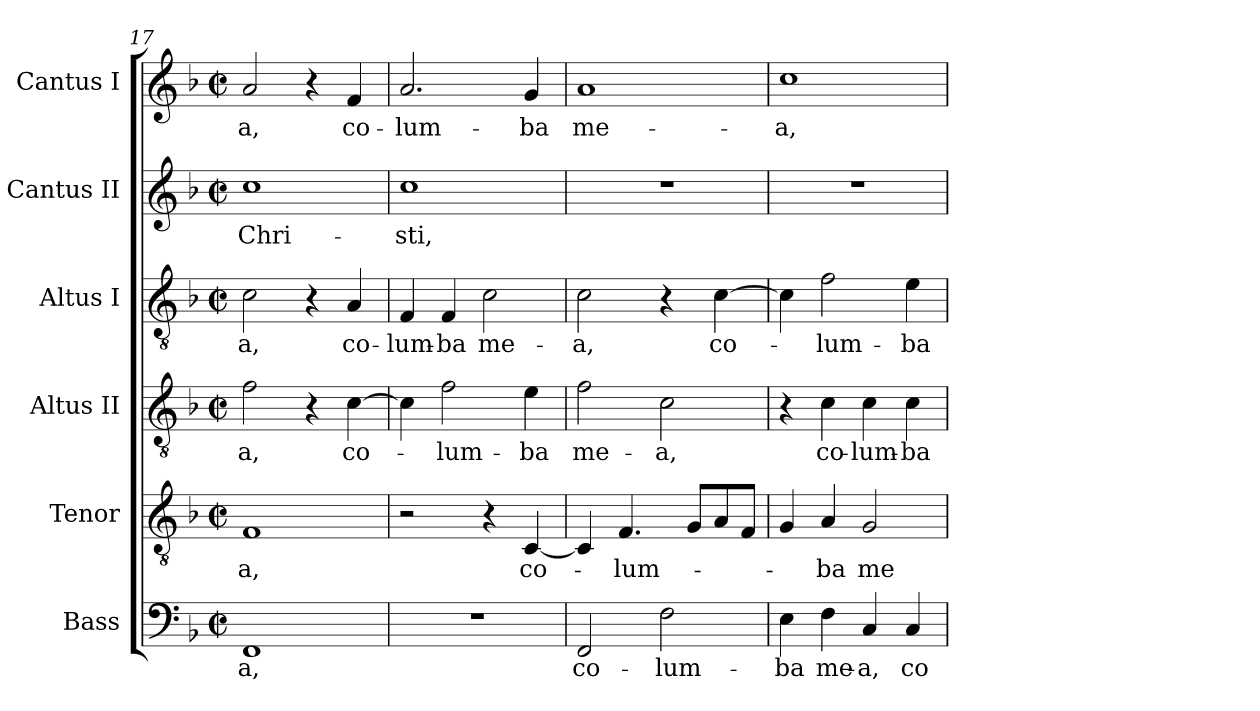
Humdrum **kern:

**kern	**text	**kern	**text	**kern	**text	**kern	**text	**kern	**text	**kern	**text
*part6	*part6	*part5	*part5	*part4	*part4	*part3	*part3	*part2	*part2	*part1	*part1
*staff6	*staff6	*staff5	*staff5	*staff4	*staff4	*staff3	*staff3	*staff2	*staff2	*staff1	*staff1
*I"Bass	*	*I"Tenor	*	*I"Altus II	*	*I"Altus I	*	*I"Cantus II	*	*I"Cantus I	*
*I'B.	*	*I'T.	*	*I'A. II	*	*I'A. I	*	*I'S. II	*	*I'S. I	*
*clefF4	*	*clefGv2	*	*clefGv2	*	*clefGv2	*	*clefG2	*	*clefG2	*
*	*	*ITrd7c12	*	*	*	*	*	*	*	*	*
*k[b-]	*	*k[b-]	*	*k[b-]	*	*k[b-]	*	*k[b-]	*	*k[b-]	*
*F:	*	*F:	*	*F:	*	*F:	*	*F:	*	*F:	*
*M2/2	*	*M2/2	*	*M2/2	*	*M2/2	*	*M2/2	*	*M2/2	*
*met(c|)	*	*met(c|)	*	*met(c|)	*	*met(c|)	*	*met(c|)	*	*met(c|)	*
=17	=17	=17	=17	=17	=17	=17	=17	=17	=17	=17	=17
!	!LO:LY:b:color=#000000	!	!	!	!	!	!	!	!	!	!
!	!	!	!LO:LY:b:color=#000000	!	!	!	!	!	!	!	!
!	!	!	!	!	!LO:LY:b:color=#000000	!	!	!	!	!	!
!	!	!	!	!	!	!	!LO:LY:b:color=#000000	!	!	!	!
!	!	!	!	!	!	!	!	!	!LO:LY:b:color=#000000	!	!
!	!	!	!	!	!	!	!	!	!	!	!LO:LY:b:color=#000000
1FFi	-a,	1FFi	-a,	2fi\	-a,	2ci\	-a,	1cci	Chri-	2ai/	-a,
.	.	.	.	4r	.	4r	.	.	.	4r	.
!	!	!	!	!	!LO:LY:b:color=#000000	!	!	!	!	!	!
!	!	!	!	!	!	!	!LO:LY:b:color=#000000	!	!	!	!
!	!	!	!	!	!	!	!	!	!	!	!LO:LY:b:color=#000000
.	.	.	.	[>4ci\	co-	4Ai/	co-	.	.	4fi/	co-
=18	=18	=18	=18	=18	=18	=18	=18	=18	=18	=18	=18
!	!	!	!	!	!	!	!LO:LY:b:color=#000000	!	!	!	!
!	!	!	!	!	!	!	!	!	!LO:LY:b:color=#000000	!	!
!	!	!	!	!	!	!	!	!	!	!	!LO:LY:b:color=#000000
1r	.	2r	.	4ci\]	.	4Fi/	-lum-	1cci	-sti,	2.ai/	-lum-
!	!	!	!	!	!LO:LY:b:color=#000000	!	!	!	!	!	!
!	!	!	!	!	!	!	!LO:LY:b:color=#000000	!	!	!	!
.	.	.	.	2fi\	-lum-	4Fi/	-ba	.	.	.	.
!	!	!	!	!	!	!	!LO:LY:b:color=#000000	!	!	!	!
.	.	4r	.	.	.	2ci\	me-	.	.	.	.
!	!	!	!LO:LY:b:color=#000000	!	!	!	!	!	!	!	!
!	!	!	!	!	!LO:LY:b:color=#000000	!	!	!	!	!	!
!	!	!	!	!	!	!	!	!	!	!	!LO:LY:b:color=#000000
.	.	[<4CCi/	co-	4ei\	-ba	.	.	.	.	4gi/	-ba
!!LO:LB:g=z
=19	=19	=19	=19	=19	=19	=19	=19	=19	=19	=19	=19
!	!LO:LY:b:color=#000000	!	!	!	!	!	!	!	!	!	!
!	!	!	!	!	!LO:LY:b:color=#000000	!	!	!	!	!	!
!	!	!	!	!	!	!	!LO:LY:b:color=#000000	!	!	!	!
!	!	!	!	!	!	!	!	!	!	!	!LO:LY:b:color=#000000
2FFi/	co-	4CCi/]	.	2fi\	me-	2ci\	-a,	1r	.	1ai	me-
!	!	!	!LO:LY:b:color=#000000	!	!	!	!	!	!	!	!
.	.	4.FFi/	-lum-	.	.	.	.	.	.	.	.
!	!LO:LY:b:color=#000000	!	!	!	!	!	!	!	!	!	!
!	!	!	!	!	!LO:LY:b:color=#000000	!	!	!	!	!	!
2Fi\	-lum-	.	.	2ci\	-a,	4r	.	.	.	.	.
.	.	8GGi/L	.	.	.	.	.	.	.	.	.
!	!	!	!	!	!	!	!LO:LY:b:color=#000000	!	!	!	!
.	.	8AAi/	.	.	.	[>4ci\	co-	.	.	.	.
.	.	8FFi/J	.	.	.	.	.	.	.	.	.
=20	=20	=20	=20	=20	=20	=20	=20	=20	=20	=20	=20
!	!LO:LY:b:color=#000000	!	!	!	!	!	!	!	!	!	!
!	!	!	!	!	!	!	!	!	!	!	!LO:LY:b:color=#000000
4Ei\	-ba	4GGi/	.	4r	.	4ci\]	.	1r	.	1cci	-a,
!	!LO:LY:b:color=#000000	!	!	!	!	!	!	!	!	!	!
!	!	!	!LO:LY:b:color=#000000	!	!	!	!	!	!	!	!
!	!	!	!	!	!LO:LY:b:color=#000000	!	!	!	!	!	!
!	!	!	!	!	!	!	!LO:LY:b:color=#000000	!	!	!	!
4Fi\	me-	4AAi/	-ba	4ci\	co-	2fi\	-lum-	.	.	.	.
!	!LO:LY:b:color=#000000	!	!	!	!	!	!	!	!	!	!
!	!	!	!LO:LY:b:color=#000000	!	!	!	!	!	!	!	!
!	!	!	!	!	!LO:LY:b:color=#000000	!	!	!	!	!	!
4Ci/	-a,	2GGi/	me-	4ci\	-lum-	.	.	.	.	.	.
!	!LO:LY:b:color=#000000	!	!	!	!	!	!	!	!	!	!
!	!	!	!	!	!LO:LY:b:color=#000000	!	!	!	!	!	!
!	!	!	!	!	!	!	!LO:LY:b:color=#000000	!	!	!	!
4Ci/	co-	.	.	4ci\	-ba	4ei\	-ba	.	.	.	.
=	=	=	=	=	=	=	=	=	=	=	=
*-	*-	*-	*-	*-	*-	*-	*-	*-	*-	*-	*-
